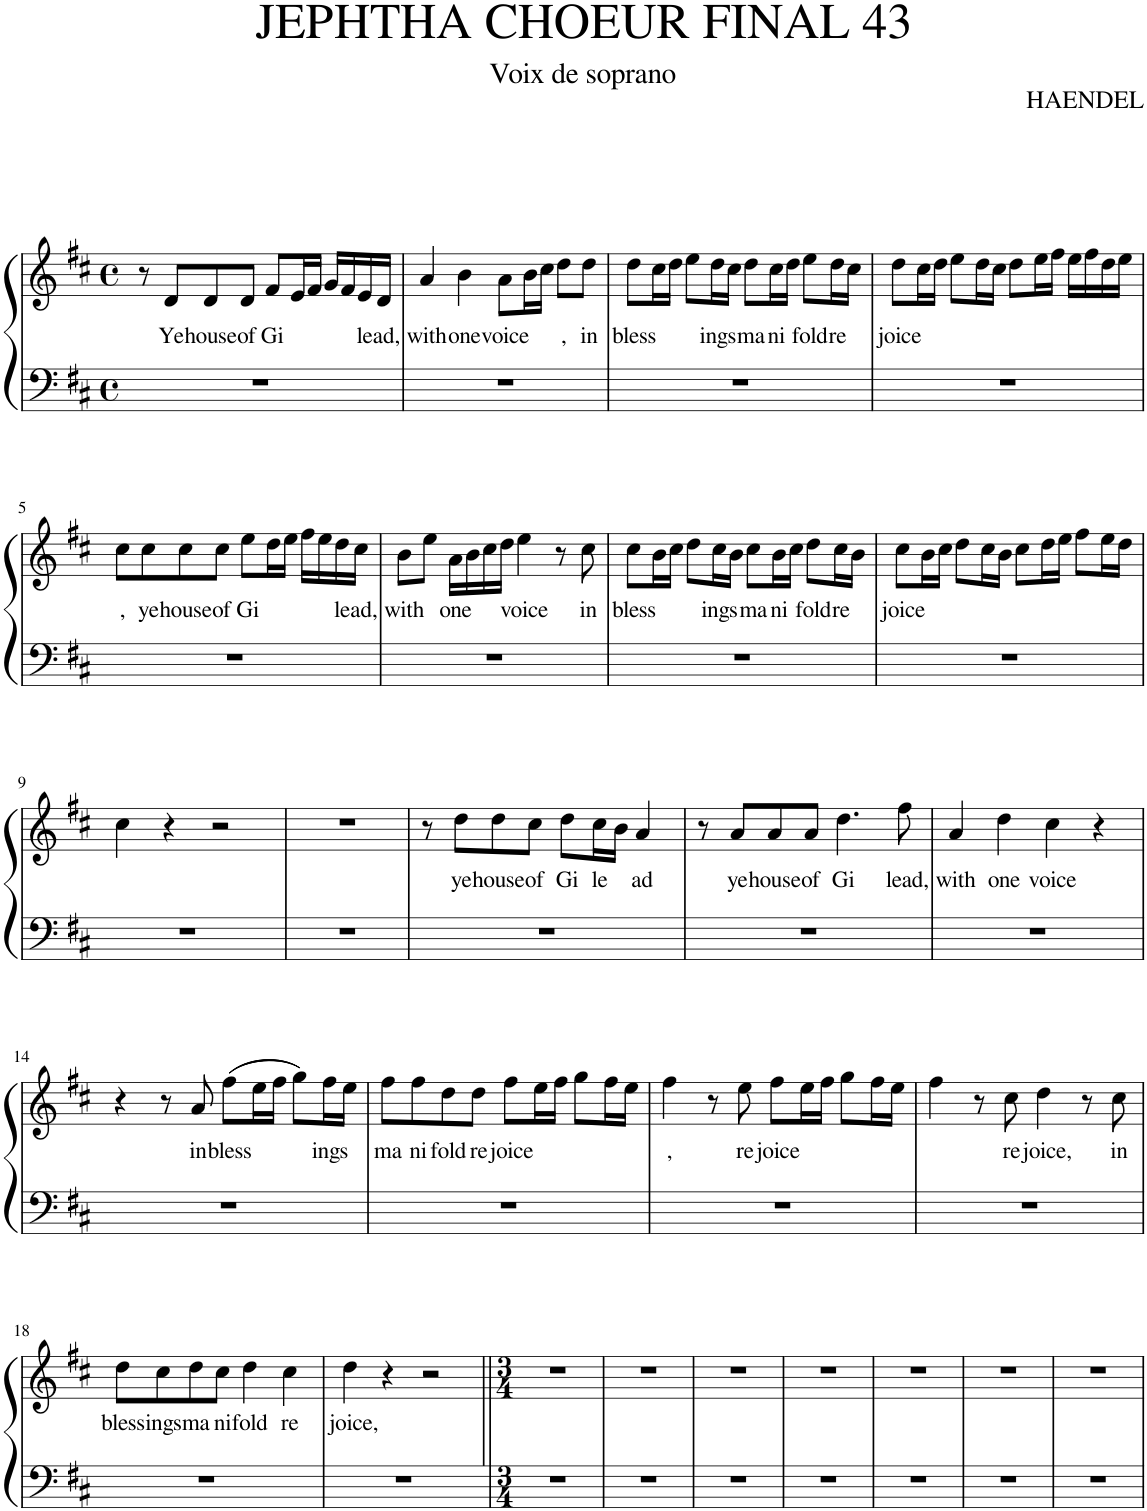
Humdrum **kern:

**kern	**kern	**text
*part1	*part1	*part1
*staff2	*staff1	*staff1
*I"Piano	*	*
*I'Pno.	*	*
*clefF4	*clefG2	*
*k[f#c#]	*k[f#c#]	*
*M4/4	*M4/4	*
*met(c)	*met(c)	*
=1	=1	=1
1r	8r	.
!	!	!LO:LY:b
.	8d/L	Ye
!	!	!LO:LY:b
.	8d/	house
!	!	!LO:LY:b
.	8d/J	of
!	!	!LO:LY:b
.	8f#/L	Gi
.	16e/L	.
.	16f#/JJ	.
.	16g/LL	.
.	16f#/	.
!	!	!LO:LY:b
.	16e/	le
!	!	!LO:LY:b
.	16d/JJ	ad,
=2	=2	=2
!	!	!LO:LY:b
1r	4a/	with
!	!	!LO:LY:b
.	4b\	one
!	!	!LO:LY:b
.	8a\L	voice
.	16b\L	.
.	16cc#\JJ	.
!	!	!LO:LY:b
.	8dd\L	,
!	!	!LO:LY:b
.	8dd\J	in
=3	=3	=3
!	!	!LO:LY:b
1r	8dd\L	bless
.	16cc#\L	.
.	16dd\JJ	.
.	8ee\L	.
!	!	!LO:LY:b
.	16dd\L	ings
.	16cc#\JJ	.
!	!	!LO:LY:b
.	8dd\L	ma
!	!	!LO:LY:b
.	16cc#\L	ni
.	16dd\JJ	.
!	!	!LO:LY:b
.	8ee\L	fold
!	!	!LO:LY:b
.	16dd\L	re
.	16cc#\JJ	.
=4	=4	=4
!	!	!LO:LY:b
1r	8dd\L	joice
.	16cc#\L	.
.	16dd\JJ	.
.	8ee\L	.
.	16dd\L	.
.	16cc#\JJ	.
.	8dd\L	.
.	16ee\L	.
.	16ff#\JJ	.
.	16ee\LL	.
.	16ff#\	.
.	16dd\	.
.	16ee\JJ	.
!!LO:LB:g=z
=5	=5	=5
!	!	!LO:LY:b
1r	8cc#\L	,
!	!	!LO:LY:b
.	8cc#\	ye
!	!	!LO:LY:b
.	8cc#\	house
!	!	!LO:LY:b
.	8cc#\J	of
!	!	!LO:LY:b
.	8ee\L	Gi
.	16dd\L	.
.	16ee\JJ	.
.	16ff#\LL	.
.	16ee\	.
!	!	!LO:LY:b
.	16dd\	le
!	!	!LO:LY:b
.	16cc#\JJ	ad,
=6	=6	=6
!	!	!LO:LY:b
1r	8b\L	with
.	8ee\J	.
!	!	!LO:LY:b
.	16a\LL	one
.	16b\	.
.	16cc#\	.
.	16dd\JJ	.
!	!	!LO:LY:b
.	4ee\	voice
.	8r	.
!	!	!LO:LY:b
.	8cc#\	in
=7	=7	=7
!	!	!LO:LY:b
1r	8cc#\L	bless
.	16b\L	.
.	16cc#\JJ	.
.	8dd\L	.
!	!	!LO:LY:b
.	16cc#\L	ings
.	16b\JJ	.
!	!	!LO:LY:b
.	8cc#\L	ma
!	!	!LO:LY:b
.	16b\L	ni
.	16cc#\JJ	.
!	!	!LO:LY:b
.	8dd\L	fold
!	!	!LO:LY:b
.	16cc#\L	re
.	16b\JJ	.
=8	=8	=8
!	!	!LO:LY:b
1r	8cc#\L	joice
.	16b\L	.
.	16cc#\JJ	.
.	8dd\L	.
.	16cc#\L	.
.	16b\JJ	.
.	8cc#\L	.
.	16dd\L	.
.	16ee\JJ	.
.	8ff#\L	.
.	16ee\L	.
.	16dd\JJ	.
!!LO:LB:g=z
=9	=9	=9
1r	4cc#\	.
.	4r	.
.	2r	.
=10	=10	=10
1r	1r	.
=11	=11	=11
1r	8r	.
!	!	!LO:LY:b
.	8dd\L	ye
!	!	!LO:LY:b
.	8dd\	house
!	!	!LO:LY:b
.	8cc#\J	of
!	!	!LO:LY:b
.	8dd\L	Gi
!	!	!LO:LY:b
.	16cc#\L	le
.	16b\JJ	.
!	!	!LO:LY:b
.	4a/	ad
=12	=12	=12
1r	8r	.
!	!	!LO:LY:b
.	8a/L	ye
!	!	!LO:LY:b
.	8a/	house
!	!	!LO:LY:b
.	8a/J	of
!	!	!LO:LY:b
.	4.dd\	Gi
!	!	!LO:LY:b
.	8ff#\	lead,
=13	=13	=13
!	!	!LO:LY:b
1r	4a/	with
!	!	!LO:LY:b
.	4dd\	one
!	!	!LO:LY:b
.	4cc#\	voice
.	4r	.
!!LO:LB:g=z
=14	=14	=14
1r	4r	.
.	8r	.
!	!	!LO:LY:b
.	8a/	in
!	!	!LO:LY:b
.	((8ff#\L	bless
.	16ee\L	.
.	16ff#\JJ	.
.	8gg\L))	.
!	!	!LO:LY:b
.	16ff#\L	ings
.	16ee\JJ	.
=15	=15	=15
!	!	!LO:LY:b
1r	8ff#\L	ma
!	!	!LO:LY:b
.	8ff#\	ni
!	!	!LO:LY:b
.	8dd\	fold
!	!	!LO:LY:b
.	8dd\J	re
!	!	!LO:LY:b
.	8ff#\L	joice
.	16ee\L	.
.	16ff#\JJ	.
.	8gg\L	.
.	16ff#\L	.
.	16ee\JJ	.
=16	=16	=16
!	!	!LO:LY:b
1r	4ff#\	,
.	8r	.
!	!	!LO:LY:b
.	8ee\	re
!	!	!LO:LY:b
.	8ff#\L	joice
.	16ee\L	.
.	16ff#\JJ	.
.	8gg\L	.
.	16ff#\L	.
.	16ee\JJ	.
=17	=17	=17
1r	4ff#\	.
.	8r	.
!	!	!LO:LY:b
.	8cc#\	re
!	!	!LO:LY:b
.	4dd\	joice,
.	8r	.
!	!	!LO:LY:b
.	8cc#\	in
!!LO:LB:g=z
=18	=18	=18
!	!	!LO:LY:b
1r	8dd\L	bless
!	!	!LO:LY:b
.	8cc#\	ings
!	!	!LO:LY:b
.	8dd\	ma
!	!	!LO:LY:b
.	8cc#\J	ni
!	!	!LO:LY:b
.	4dd\	fold
!	!	!LO:LY:b
.	4cc#\	re
=19	=19	=19
!	!	!LO:LY:b
1r	4dd\	joice,
.	4r	.
.	2r	.
=20||	=20||	=20||
*M3/4	*M3/4	*
2.r	2.r	.
=21	=21	=21
2.r	2.r	.
=22	=22	=22
2.r	2.r	.
=23	=23	=23
2.r	2.r	.
=24	=24	=24
2.r	2.r	.
=25	=25	=25
2.r	2.r	.
=26	=26	=26
2.r	2.r	.
=	=	=
*-	*-	*-
